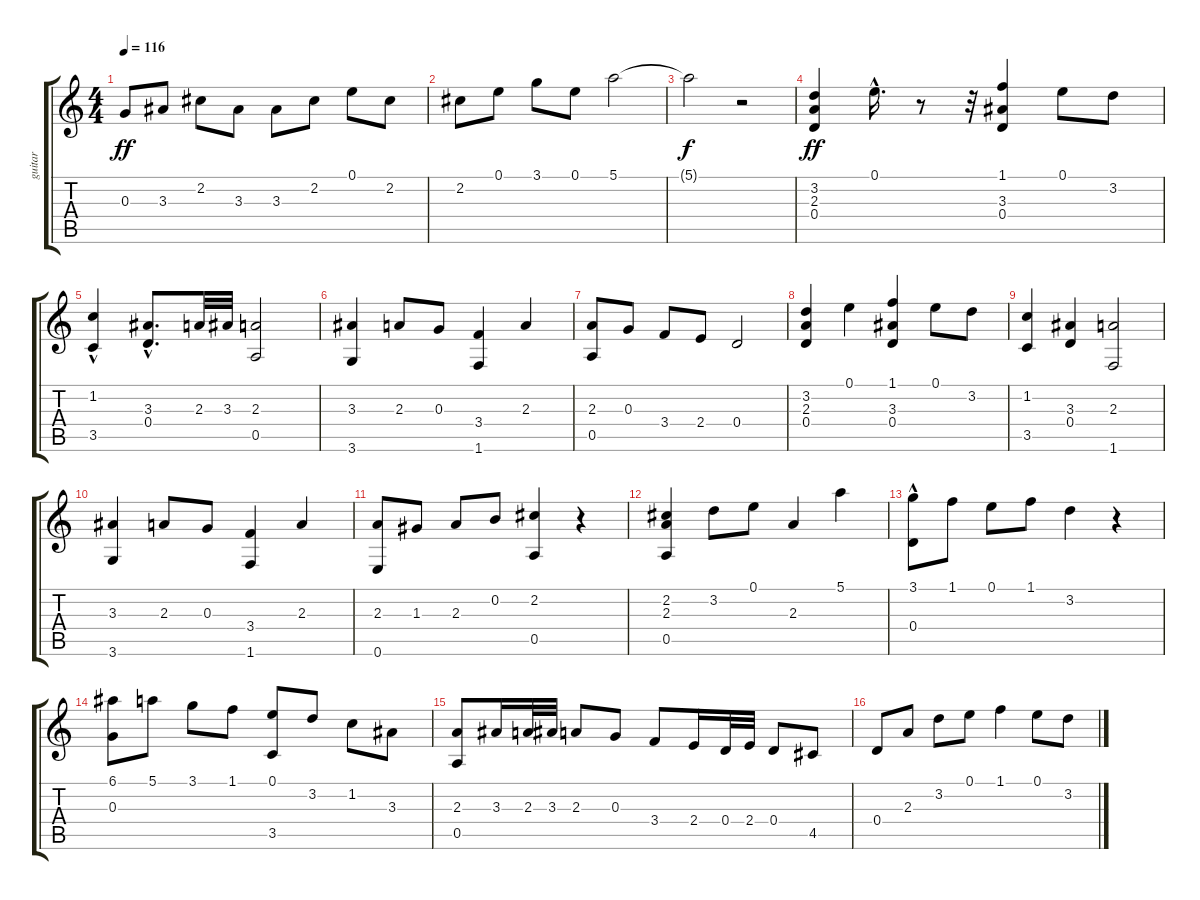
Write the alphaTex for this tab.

\track ("guitar" "guitar") {instrument acousticguitarsteel}
\staff {score tabs}
\tuning (E4 B3 G3 D3 A2 E2) {hide}
\ts (4 4)
\tempo 116
\clef g2
\ks c
0.3.8{dy ff} 3.3.8 2.2.8 3.3.8 3.3.8 2.2.8 0.1.8 2.2.8 |
2.2.8 0.1.8 3.1.8 0.1.8 5.1.2 |
5.1{t}.2{dy f} r.2 |
(3.2 2.3 0.4).4{dy ff} 0.1{hac}.16{d} r.8 r.32 (1.1 3.3 0.4).4 0.1.8 3.2.8 |
(1.2{hac} 3.5).4 (3.3{hac} 0.4).8{d} 2.3.32 3.3.32 (2.3 0.5).2 |
(3.3 3.6).4 2.3.8 0.3.8 (3.4 1.6).4 2.3.4 |
(2.3 0.5).8 0.3.8 3.4.8 2.4.8 0.4.2 |
(3.2 2.3 0.4).4 0.1.4 (1.1 3.3 0.4).4 0.1.8 3.2.8 |
(1.2 3.5).4 (3.3 0.4).4 (2.3 1.6).2 |
(3.3 3.6).4 2.3.8 0.3.8 (3.4 1.6).4 2.3.4 |
(2.3 0.6).8 1.3.8 2.3.8 0.2.8 (2.2 0.5).4 r.4 |
(2.2 2.3 0.5).4 3.2.8 0.1.8 2.3.4 5.1.4 |
(3.1 0.4{hac}).8 1.1.8 0.1.8 1.1.8 3.2.4 r.4 |
(6.1 0.3).8 5.1.8 3.1.8 1.1.8 (0.1 3.5).8 3.2.8 1.2.8 3.3.8 |
(2.3 0.5).8 3.3.16 2.3.32 3.3.32 2.3.8 0.3.8 3.4.8 2.4.16 0.4.32 2.4.32 0.4.8 4.5.8 |
0.4.8 2.3.8 3.2.8 0.1.8 1.1.4 0.1.8 3.2.8
